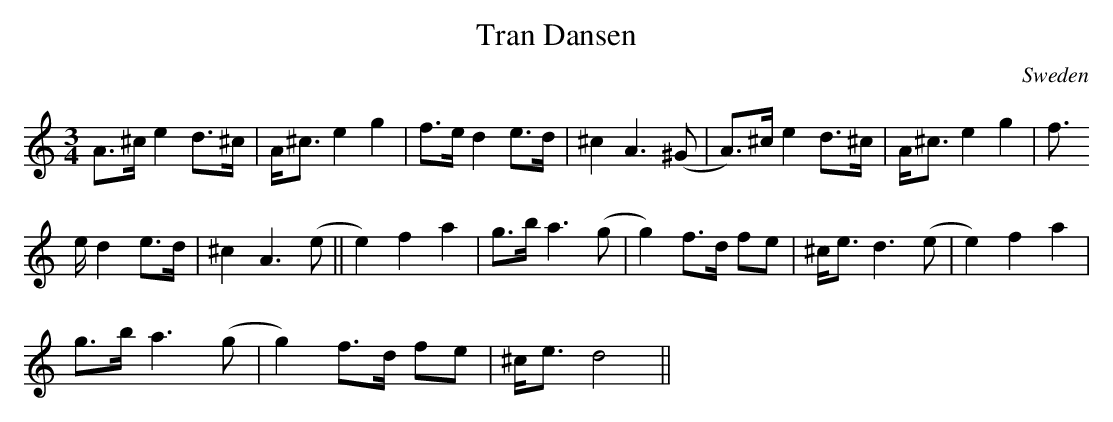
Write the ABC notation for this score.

X:1
T:Tran Dansen
L:1/8
M:3/4
O:Sweden
K:C major
A>^c e2 d>^c|A<^c e2 g2|f>e d2 e>d|^c2 A3 (^G|A)>^c e2 d>^c|A<^c e2 g2|f
>e d2 e>d|^c2 A3 (e||e2) f2 a2|g>b a3 (g|g2) f>d fe|^c<e d3(e|e2) f2 a2|
g>b a3 (g|g2) f>d fe|^c<e d4||
